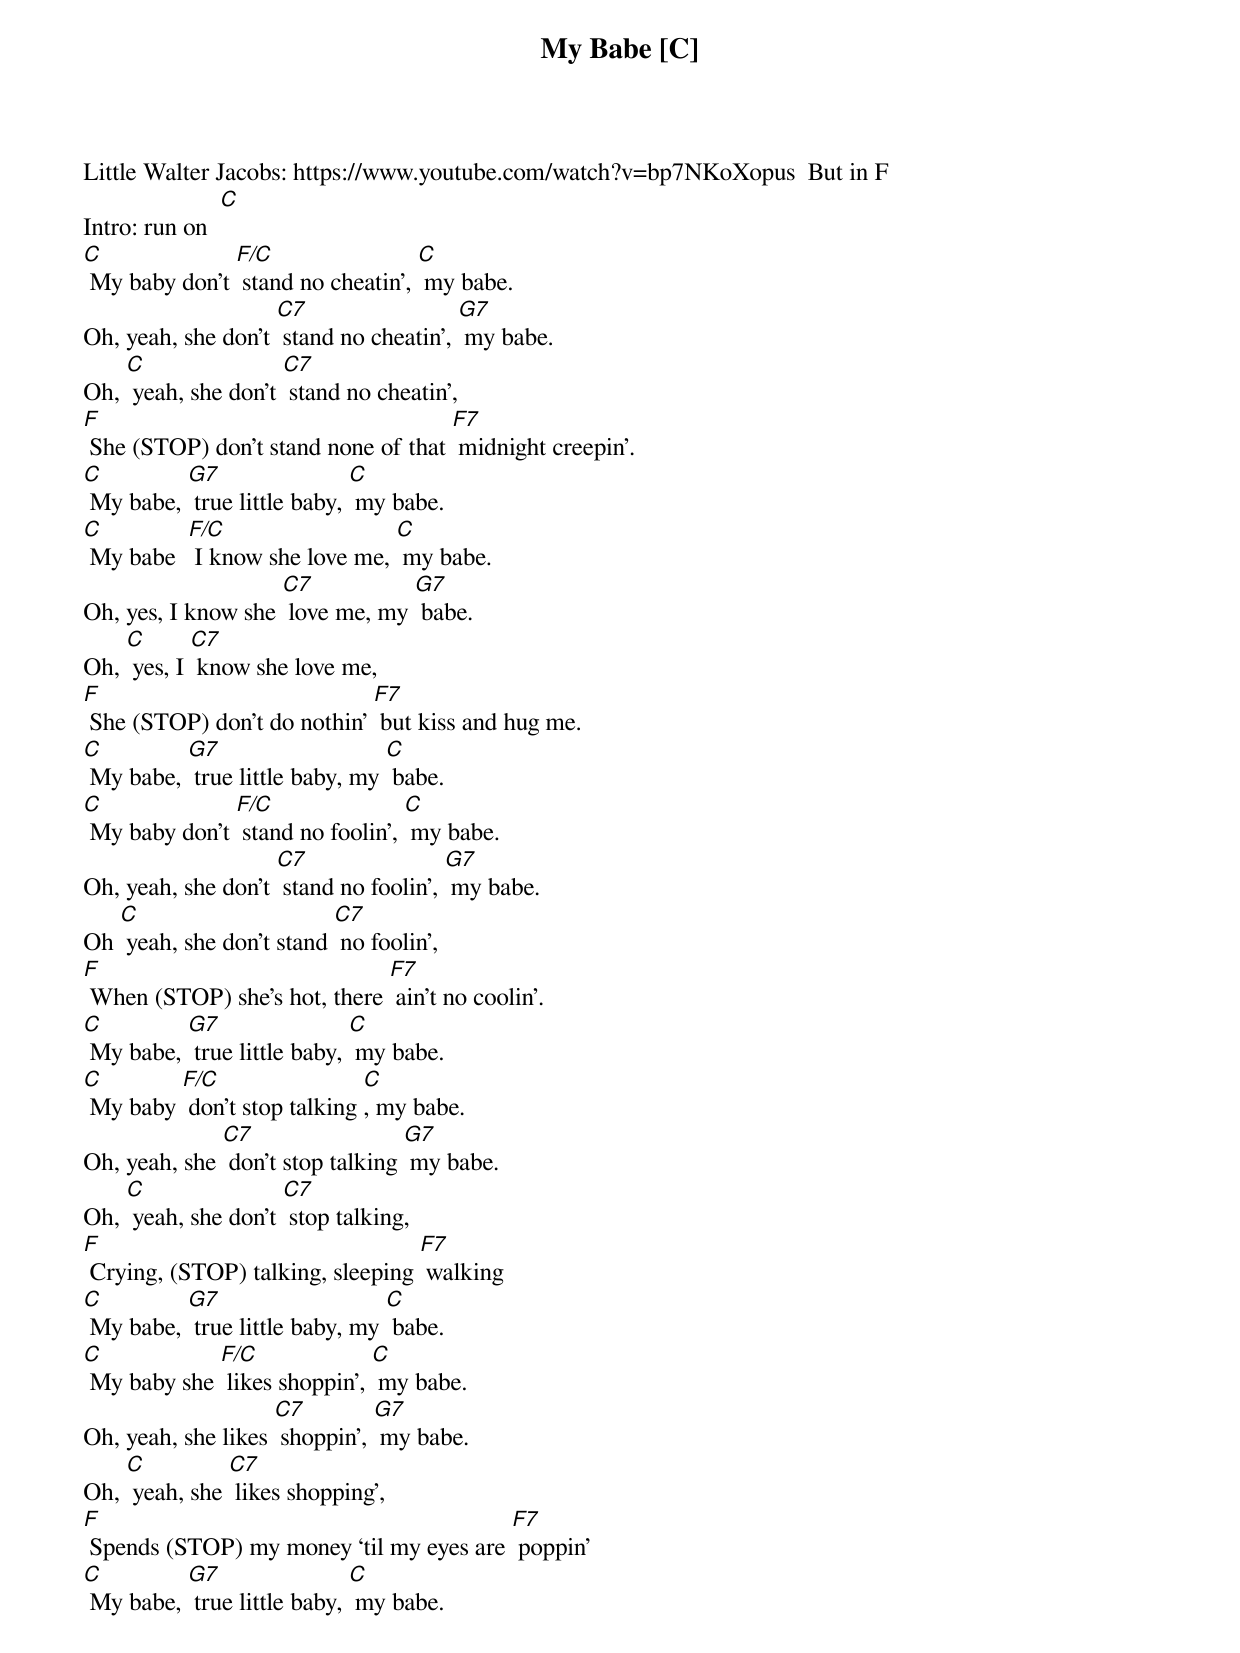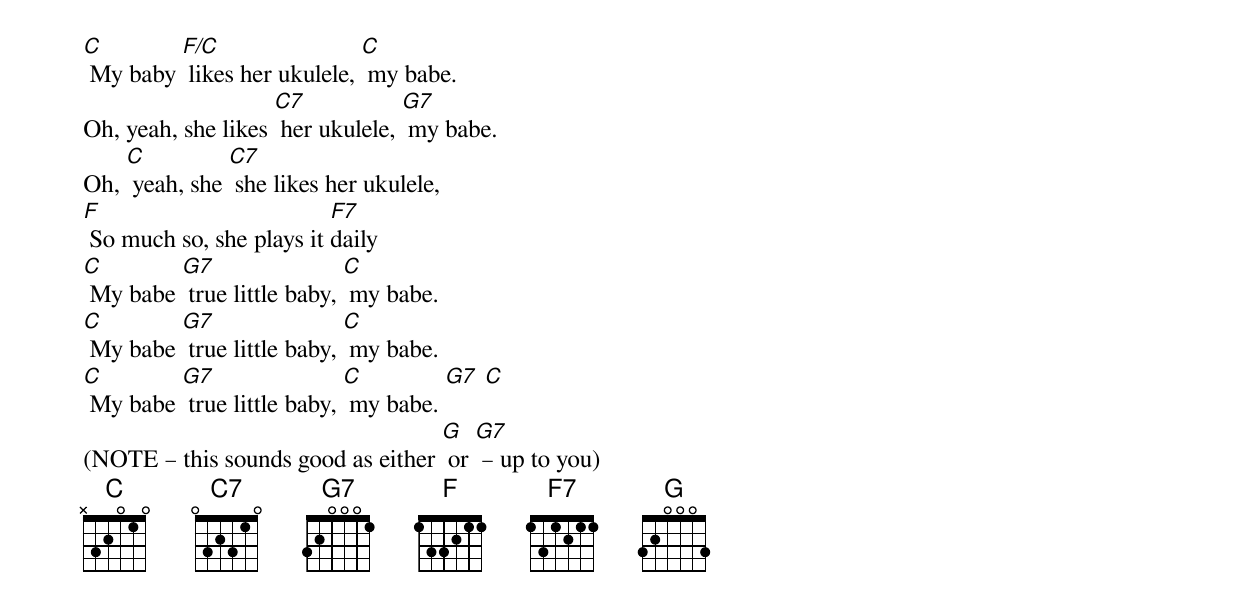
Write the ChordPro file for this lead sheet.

{t: My Babe [C] }
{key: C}
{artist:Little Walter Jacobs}
Little Walter Jacobs: https://www.youtube.com/watch?v=bp7NKoXopus  But in F
Intro: run on  [C]
[C] My baby don't [F/C] stand no cheatin', [C] my babe.
Oh, yeah, she don't [C7] stand no cheatin', [G7] my babe.
Oh, [C] yeah, she don't [C7] stand no cheatin',
[F] She (STOP) don't stand none of that [F7] midnight creepin'.
[C] My babe, [G7] true little baby, [C] my babe.
{c: }
[C] My babe  [F/C] I know she love me, [C] my babe.
Oh, yes, I know she [C7] love me, my [G7] babe.
Oh, [C] yes, I [C7] know she love me,
[F] She (STOP) don't do nothin' [F7] but kiss and hug me.
[C] My babe, [G7] true little baby, my [C] babe.
{c: }
[C] My baby don't [F/C] stand no foolin', [C] my babe.
Oh, yeah, she don't [C7] stand no foolin', [G7] my babe.
Oh [C] yeah, she don't stand [C7] no foolin',
[F] When (STOP) she's hot, there [F7] ain't no coolin'.
[C] My babe, [G7] true little baby, [C] my babe.
{c: }
[C] My baby [F/C] don’t stop talking [C], my babe.
Oh, yeah, she [C7] don’t stop talking [G7] my babe.
Oh, [C] yeah, she don't [C7] stop talking,
[F] Crying, (STOP) talking, sleeping [F7] walking
[C] My babe, [G7] true little baby, my [C] babe.
{c: }
[C] My baby she [F/C] likes shoppin', [C] my babe.
Oh, yeah, she likes [C7] shoppin', [G7] my babe.
Oh, [C] yeah, she [C7] likes shopping',
[F] Spends (STOP) my money ‘til my eyes are [F7] poppin’
[C] My babe, [G7] true little baby, [C] my babe.
{c: }
[C] My baby [F/C] likes her ukulele, [C] my babe.
Oh, yeah, she likes [C7] her ukulele, [G7] my babe.
Oh, [C] yeah, she [C7] she likes her ukulele,
[F] So much so, she plays it [F7]daily
{c: }
[C] My babe [G7] true little baby, [C] my babe.
[C] My babe [G7] true little baby, [C] my babe.
[C] My babe [G7] true little baby, [C] my babe. [G7] [C]
(NOTE – this sounds good as either [G] or [G7] – up to you)
